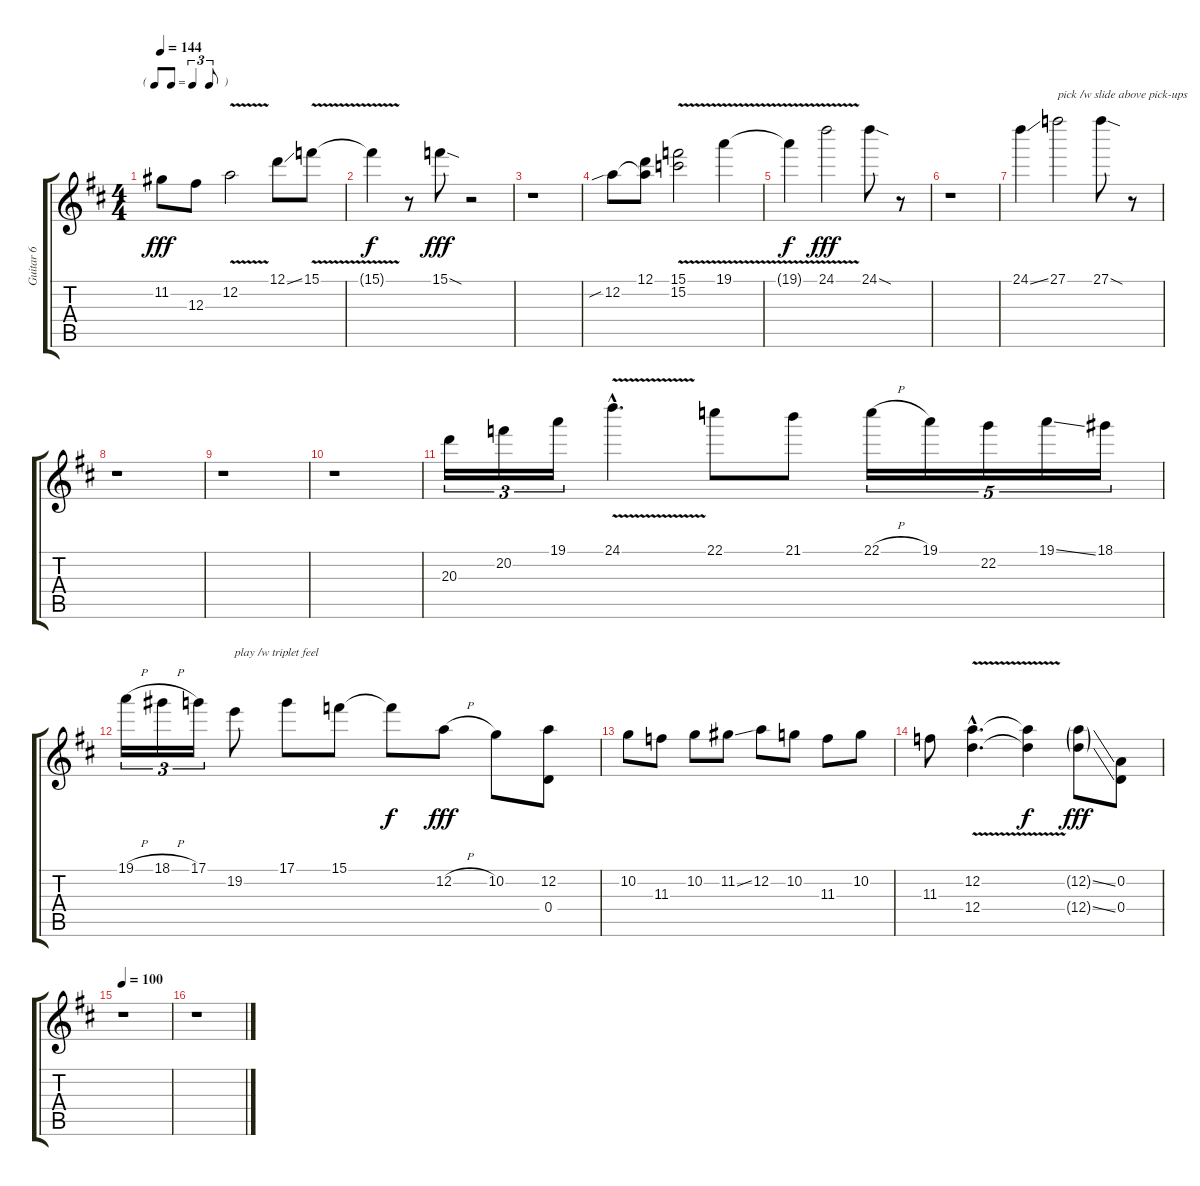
\track ("Guitar 6" "Guitar 6") {instrument overdrivenguitar}
\staff {score tabs}
\tuning (D4 A3 Gb3 D3 A2 D2) {hide}
\ts (4 4)
\tf triplet8th
\tempo 144
\clef g2
\ks d
11.2.8{dy fff} 12.3.8 12.2{v}.2 12.1{ss}.8 15.1{v}.8 |
15.1{t}.4{dy f} r.8 15.1{sod}.8{dy fff} r.2 |
r.1 |
12.2{sib}.8 (12.1 12.2{t}).8 (15.1{v} 15.2{v}).2 19.1{v}.4 |
19.1{t}.4{dy f} 24.1{v}.2{dy fff} 24.1{sod}.8 r.8 |
r.1 |
24.1{ss}.4 27.1.2{txt "pick /w slide above pick-ups"} 27.1{sod}.8 r.8 |
r.1 |
r.1 |
r.1 |
20.3.16{tu (3 2)} 20.2.16{tu (3 2)} 19.1.16{tu (3 2)} 24.1{v hac}.4{d} 22.1.8 21.1.8 22.1{h}.16{tu (5 4)} 19.1.16{tu (5 4)} 22.2.16{tu (5 4)} 19.1{ss}.16{tu (5 4)} 18.1.16{tu (5 4)} |
19.1{h}.16{tu (3 2)} 18.1{h}.16{tu (3 2)} 17.1.16{tu (3 2)} 19.2.8{txt "play /w triplet feel"} 17.1.8 15.1.8 15.1{t}.8{dy f} 12.2{h}.8{dy fff} 10.2.8 (12.2 0.4).8 |
10.2.8 11.3.8 10.2.8 11.2{ss}.8 12.2.8 10.2.8 11.3.8 10.2.8 |
11.3.8 (12.2{v hac} 12.4{v hac}).4{d} (12.2{t} 12.4{t}).4{dy f} (12.2{ss g} 12.4{ss g}).8{dy fff} (0.2 0.4).8 |
\tempo 100
r.1 |
r.1
